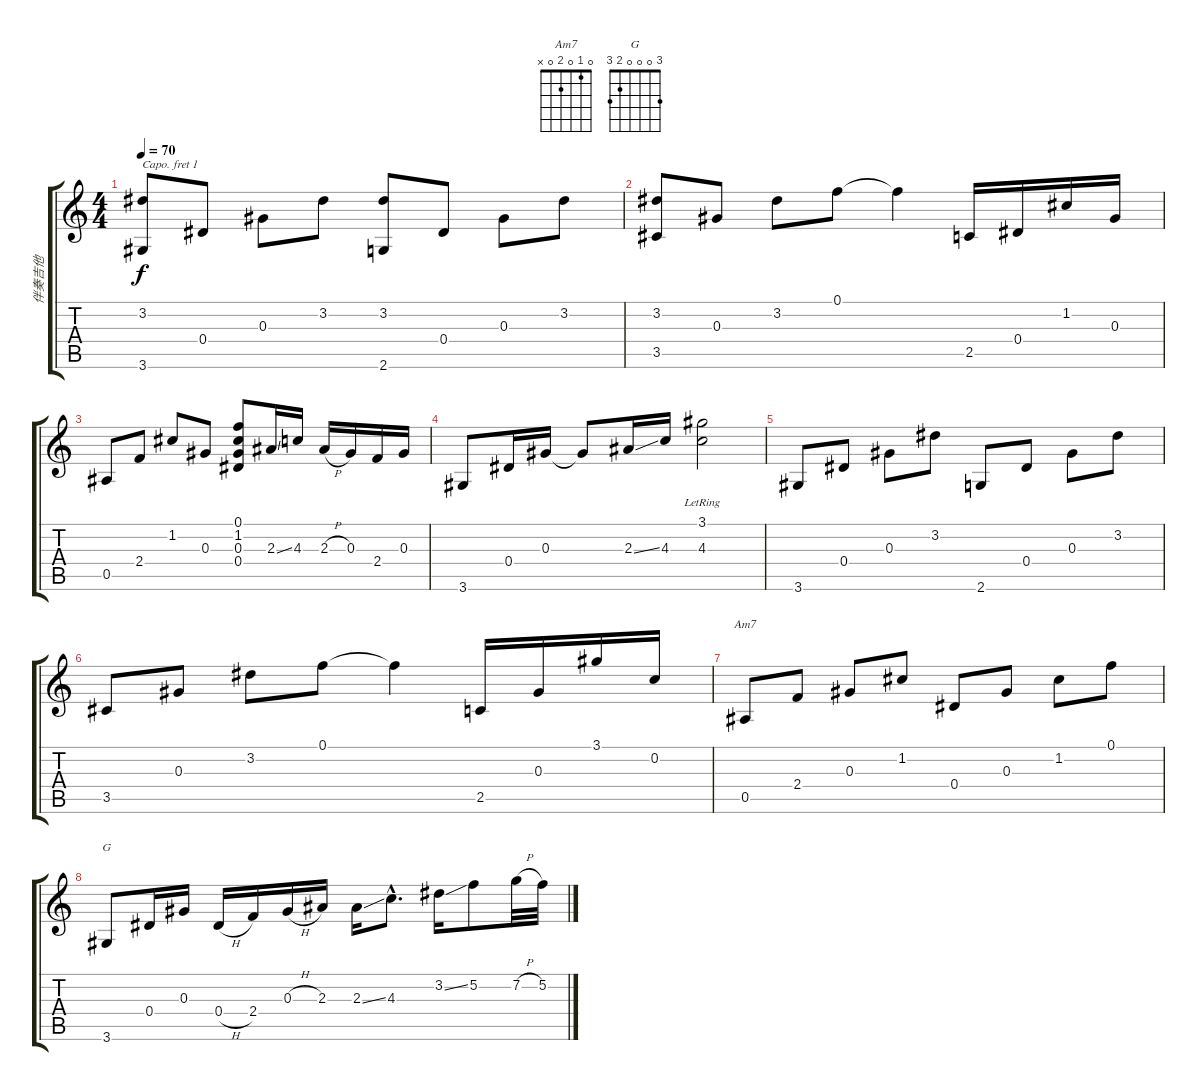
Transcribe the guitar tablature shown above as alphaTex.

\track ("伴奏吉他" "伴奏吉他") {instrument acousticguitarsteel}
\staff {score tabs}
\capo 1
\tuning (E4 B3 G3 D3 A2 E2) {hide}
\chord ("Am7" 0 1 0 2 0 x)
\chord ("G" 3 0 0 0 2 3)
\ts (4 4)
\tempo 70
\clef g2
\ks c
(3.2 3.6).8{dy f instrument acousticguitarsteel} 0.4.8 0.3.8 3.2.8 (3.2 2.6).8 0.4.8 0.3.8 3.2.8 |
(3.2 3.5).8 0.3.8 3.2.8 0.1.8 0.1{t}.4 2.5.16 0.4.16 1.2.16 0.3.16 |
0.5.8 2.4.8 1.2.8 0.3.8 (0.1 1.2 0.3 0.4).8 2.3{ss}.16 4.3.16 2.3{h}.16 0.3.16 2.4.16 0.3.16 |
3.6.8 0.4.16 0.3.16 0.3{t}.8 2.3{ss}.16 4.3.16 (3.1{lr} 4.3{lr}).2 |
3.6.8 0.4.8 0.3.8 3.2.8 2.6.8 0.4.8 0.3.8 3.2.8 |
3.5.8 0.3.8 3.2.8 0.1.8 0.1{t}.4 2.5.16 0.3.16 3.1.16 0.2.16 |
0.5.8{ch "Am7"} 2.4.8 0.3.8 1.2.8 0.4.8 0.3.8 1.2.8 0.1.8 |
3.6.8{ch "G"} 0.4.16 0.3.16 0.4{h}.16 2.4.16 0.3{h}.16 2.3.16 2.3{ss}.16 4.3{hac}.8{d} 3.2{ss}.16 5.2.8 7.2{h}.32 5.2.32
